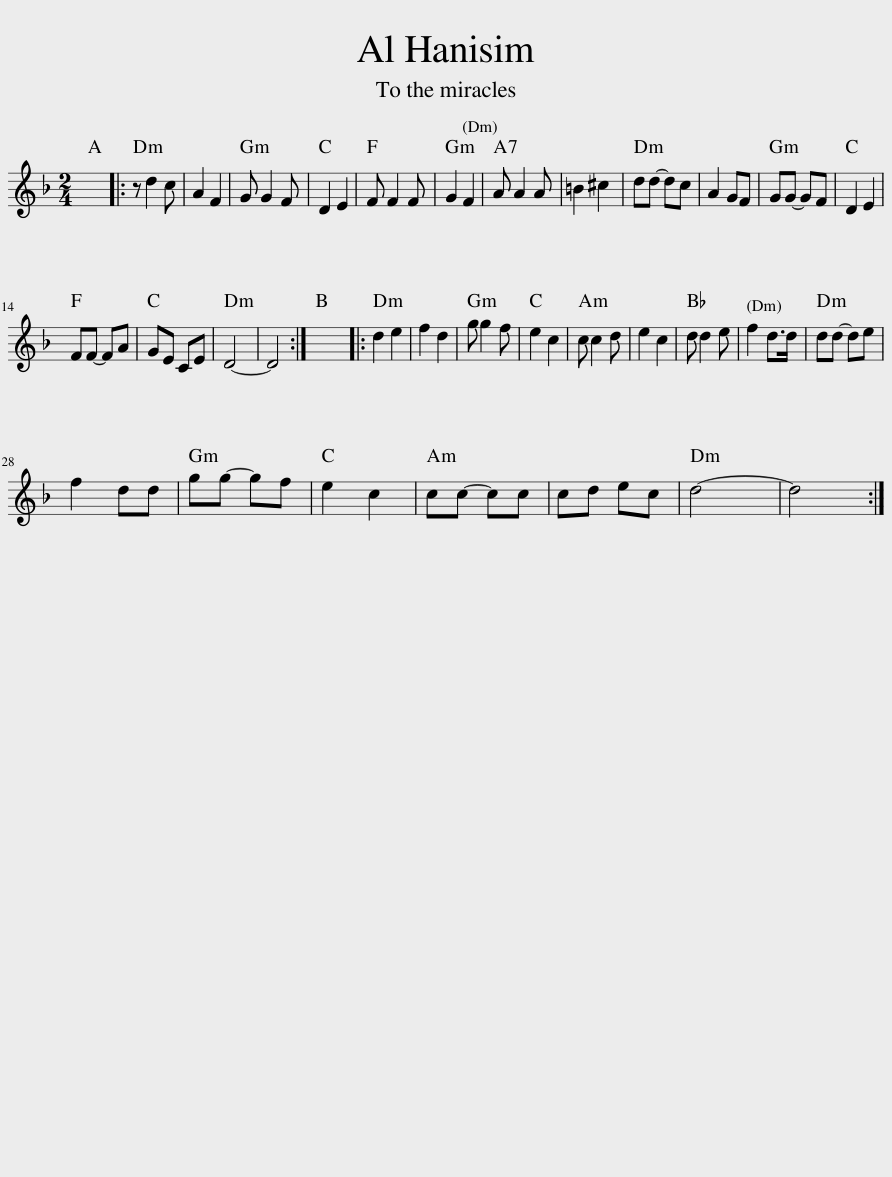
X:1
L:1/8
M:2/4
I:linebreak $
K:Dmin
V:1 treble
V:1
 x4 |: z d2 c | A2 F2 | G G2 F | D2 E2 | %5
 F F2 F | G2 F2 | A A2 A | =B2 ^c2 | dd- dc | %10
 A2 GF | GG- GF | D2 E2 |$ FF- FA | GE CE | %15
 D4- | D4 :| x4 |: d2 e2 | f2 d2 | %20
 g g2 f | e2 c2 | c c2 d | e2 c2 | d d2 e | %25
 f2 d>d | dd- de |$ f2 dd | gg- gf | e2 c2 | %30
 cc- cc | cd ec | d4- | d4 :| %34
